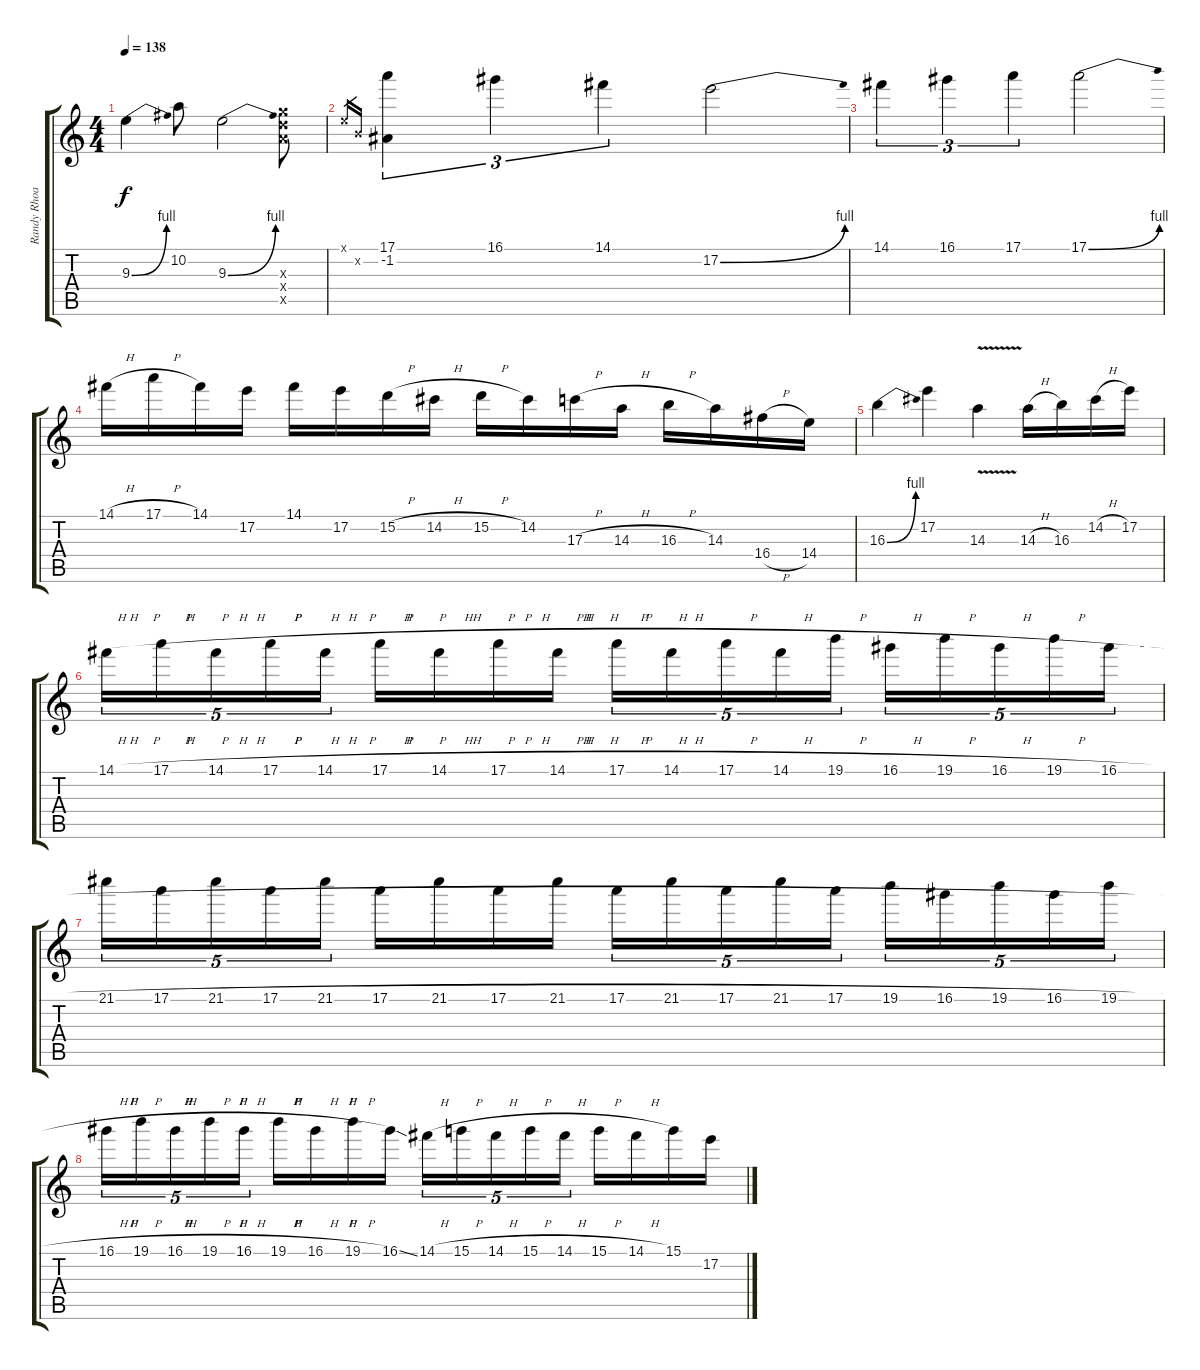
\track ("Randy Rhoads" "Randy Rhoa") {instrument distortionguitar}
\staff {score tabs}
\tuning (E4 B3 G3 D3 A2 E2) {hide}
\ts (4 4)
\tempo 138
\clef g2
\ks c
9.3{be (bend 0 0 60 4)}.4{dy f} 10.2.8 9.3{be (bend 0 0 60 4)}.2 (12.3{x} 12.4{x} 12.5{x}).8 |
0.1{x}.16{gr} 0.2{x}.16{gr} (17.1 -1.2).4{tu (3 2)} 16.1.4{tu (3 2)} 14.1.4{tu (3 2)} 17.2{be (bend 0 0 60 4)}.2 |
14.1.4{tu (3 2)} 16.1.4{tu (3 2)} 17.1.4{tu (3 2)} 17.1{be (bend 0 0 60 4)}.2 |
14.1{h}.16 17.1{h}.16 14.1.16 17.2.16 14.1.16 17.2.16 15.2{h}.16 14.2{h}.16 15.2{h}.16 14.2.16 17.3{h}.16 14.3{h}.16 16.3{h}.16 14.3.16 16.4{h}.16 14.4.16 |
16.3{be (bend 0 0 60 4)}.4 17.2.4 14.3{v}.4 14.3{h}.16 16.3.16 14.2{h}.16 17.2.16 |
14.1{h}.16{tu (5 4)} 17.1{h}.16{tu (5 4)} 14.1{h}.16{tu (5 4)} 17.1{h}.16{tu (5 4)} 14.1{h}.16{tu (5 4)} 17.1{h}.16 14.1{h}.16 17.1{h}.16 14.1{h}.16 17.1{h}.16{tu (5 4)} 14.1{h}.16{tu (5 4)} 17.1{h}.16{tu (5 4)} 14.1{h}.16{tu (5 4)} 19.1{h}.16{tu (5 4)} 16.1{h}.16{tu (5 4)} 19.1{h}.16{tu (5 4)} 16.1{h}.16{tu (5 4)} 19.1{h}.16{tu (5 4)} 16.1{h}.16{tu (5 4)} |
21.1{h}.16{tu (5 4)} 17.1{h}.16{tu (5 4)} 21.1{h}.16{tu (5 4)} 17.1{h}.16{tu (5 4)} 21.1{h}.16{tu (5 4)} 17.1{h}.16 21.1{h}.16 17.1{h}.16 21.1{h}.16 17.1{h}.16{tu (5 4)} 21.1{h}.16{tu (5 4)} 17.1{h}.16{tu (5 4)} 21.1{h}.16{tu (5 4)} 17.1{h}.16{tu (5 4)} 19.1{h}.16{tu (5 4)} 16.1{h}.16{tu (5 4)} 19.1{h}.16{tu (5 4)} 16.1{h}.16{tu (5 4)} 19.1{h}.16{tu (5 4)} |
16.1{h}.16{tu (5 4)} 19.1{h}.16{tu (5 4)} 16.1{h}.16{tu (5 4)} 19.1{h}.16{tu (5 4)} 16.1{h}.16{tu (5 4)} 19.1{h}.16 16.1{h}.16 19.1{h}.16 16.1{ss}.16 14.1{h}.16{tu (5 4)} 15.1{h}.16{tu (5 4)} 14.1{h}.16{tu (5 4)} 15.1{h}.16{tu (5 4)} 14.1{h}.16{tu (5 4)} 15.1{h}.16 14.1{h}.16 15.1.16 17.2.16
